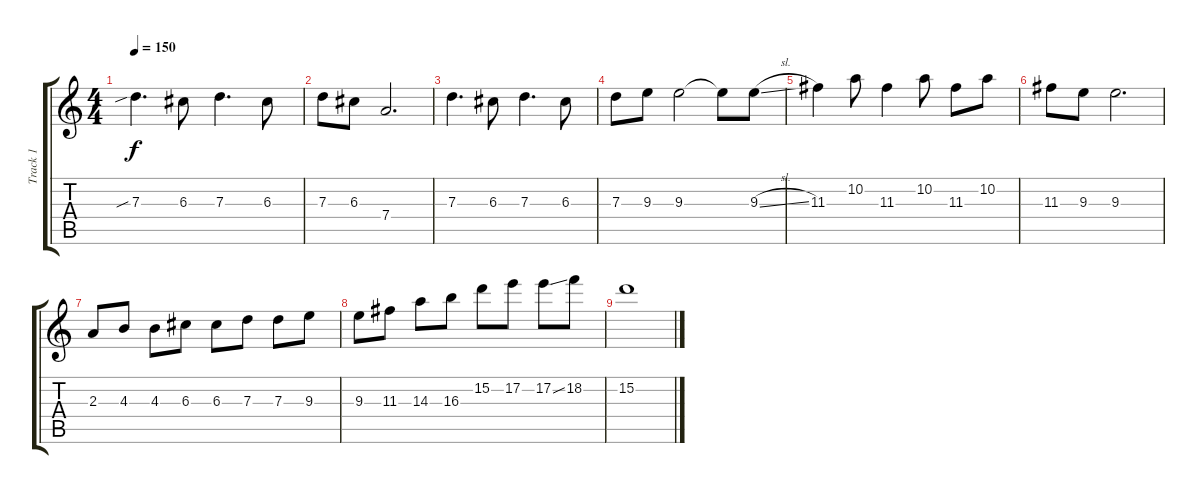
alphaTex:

\track ("Track 1" "Track 1") {instrument distortionguitar}
\staff {score tabs}
\tuning (E4 B3 G3 D3 A2 E2) {hide}
\ts (4 4)
\tempo 150
\clef g2
\ks c
7.3{sib}.4{d dy f instrument distortionguitar} 6.3.8 7.3.4{d} 6.3.8 |
7.3.8 6.3.8 7.4.2{d} |
7.3.4{d} 6.3.8 7.3.4{d} 6.3.8 |
7.3.8 9.3.8 9.3.2 9.3{t}.8 9.3{sl}.8 |
11.3.4 10.2.8 11.3.4 10.2.8 11.3.8 10.2.8 |
11.3.8 9.3.8 9.3.2{d} |
2.3.8 4.3.8 4.3.8 6.3.8 6.3.8 7.3.8 7.3.8 9.3.8 |
9.3.8 11.3.8 14.3.8 16.3.8 15.2.8 17.2.8 17.2{ss}.8 18.2.8 |
15.2.1
